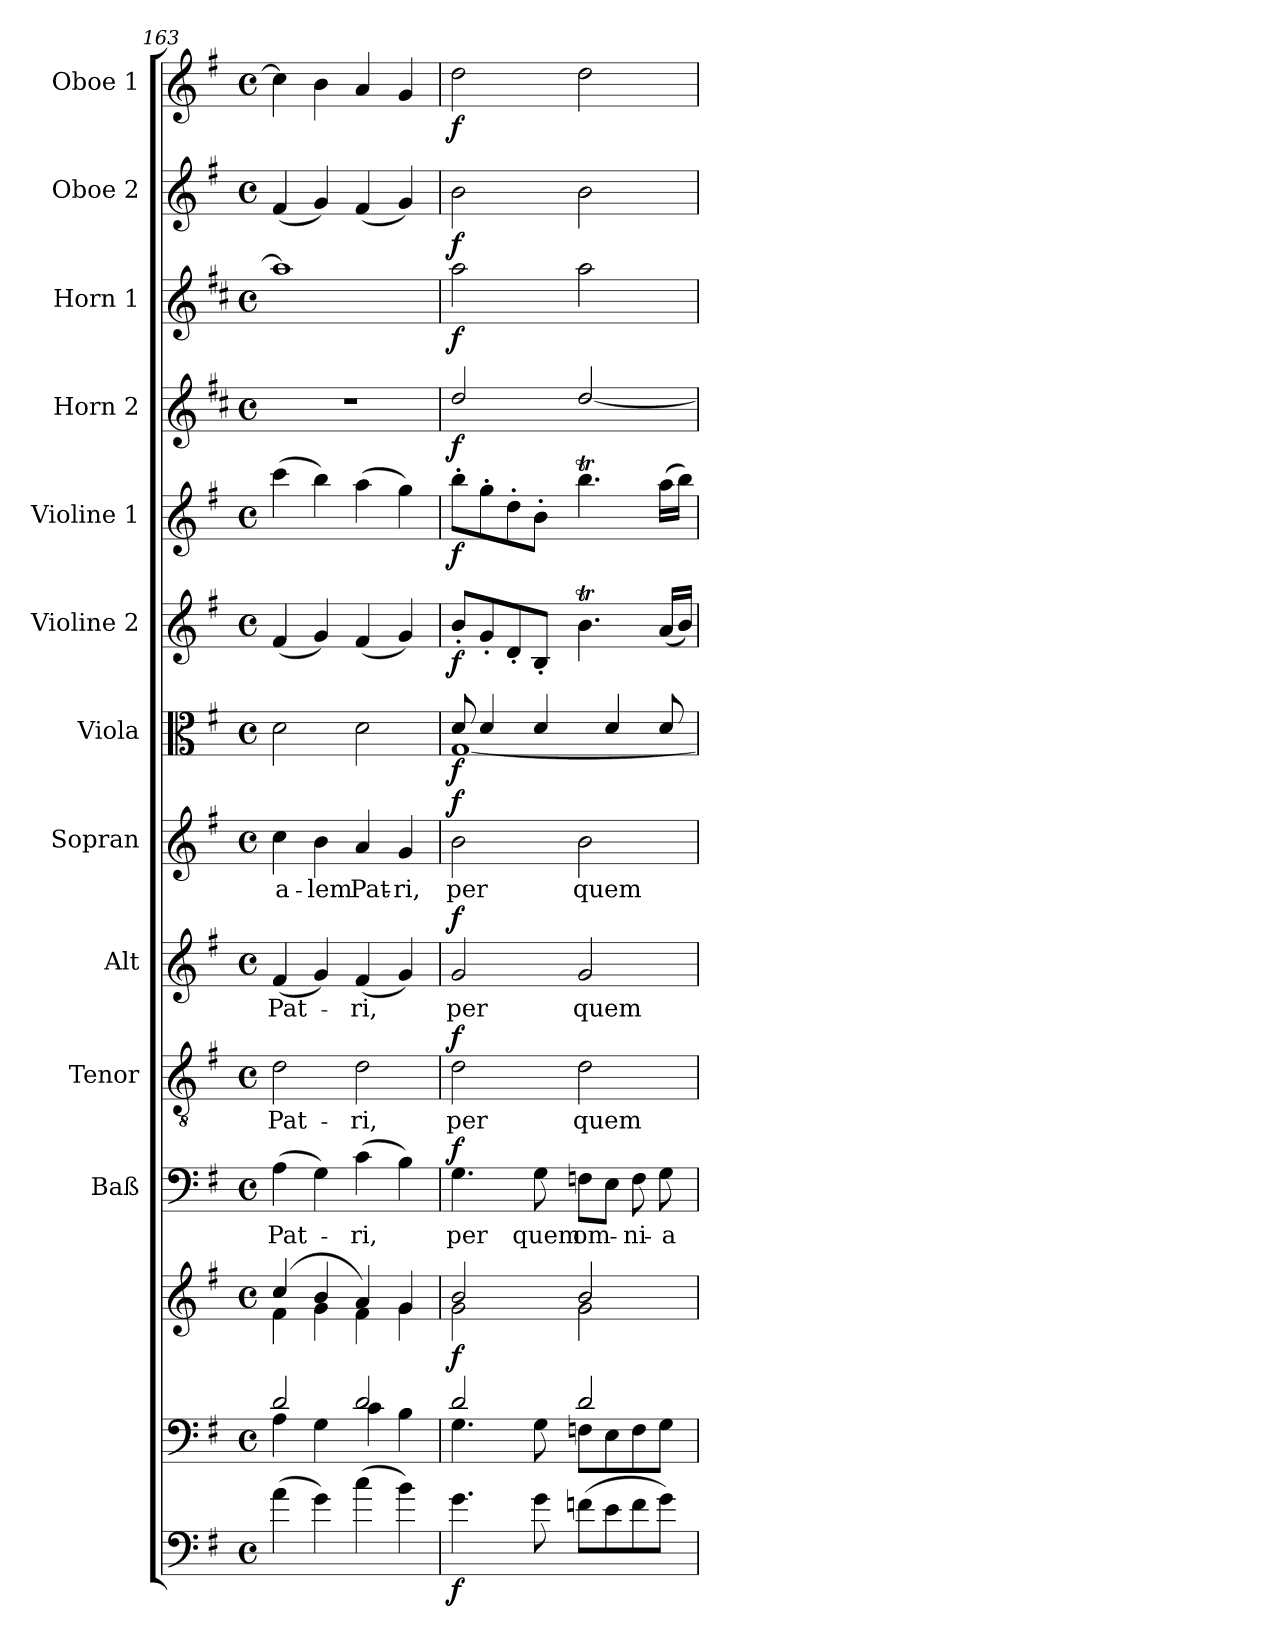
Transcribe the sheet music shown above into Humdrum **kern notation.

**kern	**dynam	**kern	**kern	**dynam	**kern	**text	**dynam	**kern	**text	**dynam	**kern	**text	**dynam	**kern	**text	**dynam	**kern	**dynam	**kern	**dynam	**kern	**dynam	**kern	**dynam	**kern	**dynam	**kern	**dynam	**kern	**dynam
*part13	*part13	*part12	*part12	*part12	*part11	*part11	*part11	*part10	*part10	*part10	*part9	*part9	*part9	*part8	*part8	*part8	*part7	*part7	*part6	*part6	*part5	*part5	*part4	*part4	*part3	*part3	*part2	*part2	*part1	*part1
*staff14	*staff14	*staff13	*staff12	*staff12/13	*staff11	*staff11	*staff11	*staff10	*staff10	*staff10	*staff9	*staff9	*staff9	*staff8	*staff8	*staff8	*staff7	*staff7	*staff6	*staff6	*staff5	*staff5	*staff4	*staff4	*staff3	*staff3	*staff2	*staff2	*staff1	*staff1
*	*	*	*	*	*I"Baß	*	*	*I"Tenor	*	*	*I"Alt	*	*	*I"Sopran	*	*	*I"Viola	*	*I"Violine 2	*	*I"Violine 1	*	*I"Horn 2	*	*I"Horn 1	*	*I"Oboe 2	*	*I"Oboe 1	*
*	*	*	*	*	*I'Baß	*	*	*I'Ten	*	*	*I'Alt	*	*	*I'Sop	*	*	*I'Vla.	*	*I'Vln. 2	*	*I'Vln. 1	*	*I'Hrn. 2	*	*I'Hrn. 1	*	*I'Ob. 2	*	*I'Ob. 1	*
*clefF4	*	*clefF4	*clefG2	*	*clefF4	*	*	*clefGv2	*	*	*clefG2	*	*	*clefG2	*	*	*clefC3	*	*clefG2	*	*clefG2	*	*clefG2	*	*clefG2	*	*clefG2	*	*clefG2	*
*ITrd7c12	*	*	*	*	*	*	*	*	*	*	*	*	*	*	*	*	*	*	*	*	*	*	*ITrd4c7	*	*ITrd4c7	*	*	*	*	*
*k[f#]	*	*k[f#]	*k[f#]	*	*k[f#]	*	*	*k[f#]	*	*	*k[f#]	*	*	*k[f#]	*	*	*k[f#]	*	*k[f#]	*	*k[f#]	*	*k[f#]	*	*k[f#]	*	*k[f#]	*	*k[f#]	*
*G:	*	*G:	*G:	*	*G:	*	*	*G:	*	*	*G:	*	*	*G:	*	*	*G:	*	*G:	*	*G:	*	*G:	*	*G:	*	*G:	*	*G:	*
*M4/4	*	*M4/4	*M4/4	*	*M4/4	*	*	*M4/4	*	*	*M4/4	*	*	*M4/4	*	*	*M4/4	*	*M4/4	*	*M4/4	*	*M4/4	*	*M4/4	*	*M4/4	*	*M4/4	*
*met(c)	*	*met(c)	*met(c)	*	*met(c)	*	*	*met(c)	*	*	*met(c)	*	*	*met(c)	*	*	*met(c)	*	*met(c)	*	*met(c)	*	*met(c)	*	*met(c)	*	*met(c)	*	*met(c)	*
=163	=163	=163	=163	=163	=163	=163	=163	=163	=163	=163	=163	=163	=163	=163	=163	=163	=163	=163	=163	=163	=163	=163	=163	=163	=163	=163	=163	=163	=163	=163
*	*	*^	*^	*	*	*	*	*	*	*	*	*	*	*	*	*	*	*	*	*	*	*	*	*	*	*	*	*	*	*
!	!	!	!	!	!	!	!	!LO:LY:b	!	!	!LO:LY:b	!	!	!LO:LY:b	!	!	!LO:LY:b	!	!	!	!	!	!	!	!	!	!	!	!	!	!	!
(>4A\	.	2d/	4A\	(>4cc/	4f#\	.	(>4A\	Pat-	.	2d\	Pat-	.	(<4f#/	Pat-	.	4cc\	-a-	.	2d\	.	(<4f#/	.	(>4ccc\	.	1r	.	1dd]	.	(<4f#/	.	4cc\]	.
!	!	!	!	!	!	!	!	!	!	!	!	!	!	!	!	!	!LO:LY:b	!	!	!	!	!	!	!	!	!	!	!	!	!	!	!
4G\)	.	.	4G\	4b/	4g\	.	4G\)	.	.	.	.	.	4g/)	.	.	4b\	-lem	.	.	.	4g/)	.	4bb\)	.	.	.	.	.	4g/)	.	4b\	.
!	!	!	!	!	!	!	!	!LO:LY:b	!	!	!LO:LY:b	!	!	!LO:LY:b	!	!	!LO:LY:b	!	!	!	!	!	!	!	!	!	!	!	!	!	!	!
(>4c\	.	2d/	4c\	4a/)	4f#\	.	(>4c\	-ri,	.	2d\	-ri,	.	(<4f#/	-ri,	.	4a/	Pat-	.	2d\	.	(<4f#/	.	(>4aa\	.	.	.	.	.	(<4f#/	.	4a/	.
!	!	!	!	!	!	!	!	!	!	!	!	!	!	!	!	!	!LO:LY:b	!	!	!	!	!	!	!	!	!	!	!	!	!	!	!
4B\)	.	.	4B\	4g/	4g\	.	4B\)	.	.	.	.	.	4g/)	.	.	4g/	-ri,	.	.	.	4g/)	.	4gg\)	.	.	.	.	.	4g/)	.	4g/	.
!!LO:PB:g=z
=164	=164	=164	=164	=164	=164	=164	=164	=164	=164	=164	=164	=164	=164	=164	=164	=164	=164	=164	=164	=164	=164	=164	=164	=164	=164	=164	=164	=164	=164	=164	=164	=164
!	!LO:DY:b	!	!	!	!	!LO:DY:b	!	!LO:LY:b	!LO:DY:a	!	!LO:LY:b	!LO:DY:a	!	!LO:LY:b	!LO:DY:a	!	!LO:LY:b	!LO:DY:a	!	!LO:DY:b	!	!LO:DY:b	!	!LO:DY:b	!	!LO:DY:b	!	!LO:DY:b	!	!LO:DY:b	!	!LO:DY:b
*	*	*	*	*	*	*	*	*	*	*	*	*	*	*	*	*	*	*	*^	*	*	*	*	*	*	*	*	*	*	*	*	*
4.G\	f	2d/	4.G\	2b/	2g\	f	4.G\	per	f	2d\	per	f	2g/	per	f	2b\	per	f	8d/	[<1G	f	8b'</L	f	8bb'>\L	f	2g/	f	2dd\	f	2b\	f	2dd\	f
.	.	.	.	.	.	.	.	.	.	.	.	.	.	.	.	.	.	.	4d/	.	.	8g'</	.	8gg'>\	.	.	.	.	.	.	.	.	.
.	.	.	.	.	.	.	.	.	.	.	.	.	.	.	.	.	.	.	.	.	.	8d'</	.	8dd'>\	.	.	.	.	.	.	.	.	.
!	!	!	!	!	!	!	!	!LO:LY:b	!	!	!	!	!	!	!	!	!	!	!	!	!	!	!	!	!	!	!	!	!	!	!	!	!
8G\	.	.	8G\	.	.	.	8G\	quem	.	.	.	.	.	.	.	.	.	.	4d/	.	.	8B'</J	.	8b'>\J	.	.	.	.	.	.	.	.	.
!	!	!	!	!	!	!	!	!LO:LY:b	!	!	!LO:LY:b	!	!	!LO:LY:b	!	!	!LO:LY:b	!	!	!	!	!	!	!	!	!	!	!	!	!	!	!	!
(>8Fn\L	.	2d/	8Fn\L	2b/	2g\	.	8Fn\L	om-	.	2d\	quem	.	2g/	quem	.	2b\	quem	.	.	.	.	4.bt\	.	4.bbt\	.	[2g/	.	2dd\	.	2b\	.	2dd\	.
8E\	.	.	8E\	.	.	.	8E\J	.	.	.	.	.	.	.	.	.	.	.	4d/	.	.	.	.	.	.	.	.	.	.	.	.	.	.
!	!	!	!	!	!	!	!	!LO:LY:b	!	!	!	!	!	!	!	!	!	!	!	!	!	!	!	!	!	!	!	!	!	!	!	!	!
8F\	.	.	8F\	.	.	.	8F\	-ni-	.	.	.	.	.	.	.	.	.	.	.	.	.	.	.	.	.	.	.	.	.	.	.	.	.
!	!	!	!	!	!	!	!	!LO:LY:b	!	!	!	!	!	!	!	!	!	!	!	!	!	!	!	!	!	!	!	!	!	!	!	!	!
8G\J)	.	.	8G\J	.	.	.	8G\	-a	.	.	.	.	.	.	.	.	.	.	8d/	.	.	(<16a/LL	.	(>16aa\LL	.	.	.	.	.	.	.	.	.
.	.	.	.	.	.	.	.	.	.	.	.	.	.	.	.	.	.	.	.	.	.	16b/JJ)	.	16bb\JJ)	.	.	.	.	.	.	.	.	.
*	*	*v	*v	*	*	*	*	*	*	*	*	*	*	*	*	*	*	*	*v	*v	*	*	*	*	*	*	*	*	*	*	*	*	*
*	*	*	*v	*v	*	*	*	*	*	*	*	*	*	*	*	*	*	*	*	*	*	*	*	*	*	*	*	*	*	*	*
=	=	=	=	=	=	=	=	=	=	=	=	=	=	=	=	=	=	=	=	=	=	=	=	=	=	=	=	=	=	=
*-	*-	*-	*-	*-	*-	*-	*-	*-	*-	*-	*-	*-	*-	*-	*-	*-	*-	*-	*-	*-	*-	*-	*-	*-	*-	*-	*-	*-	*-	*-
